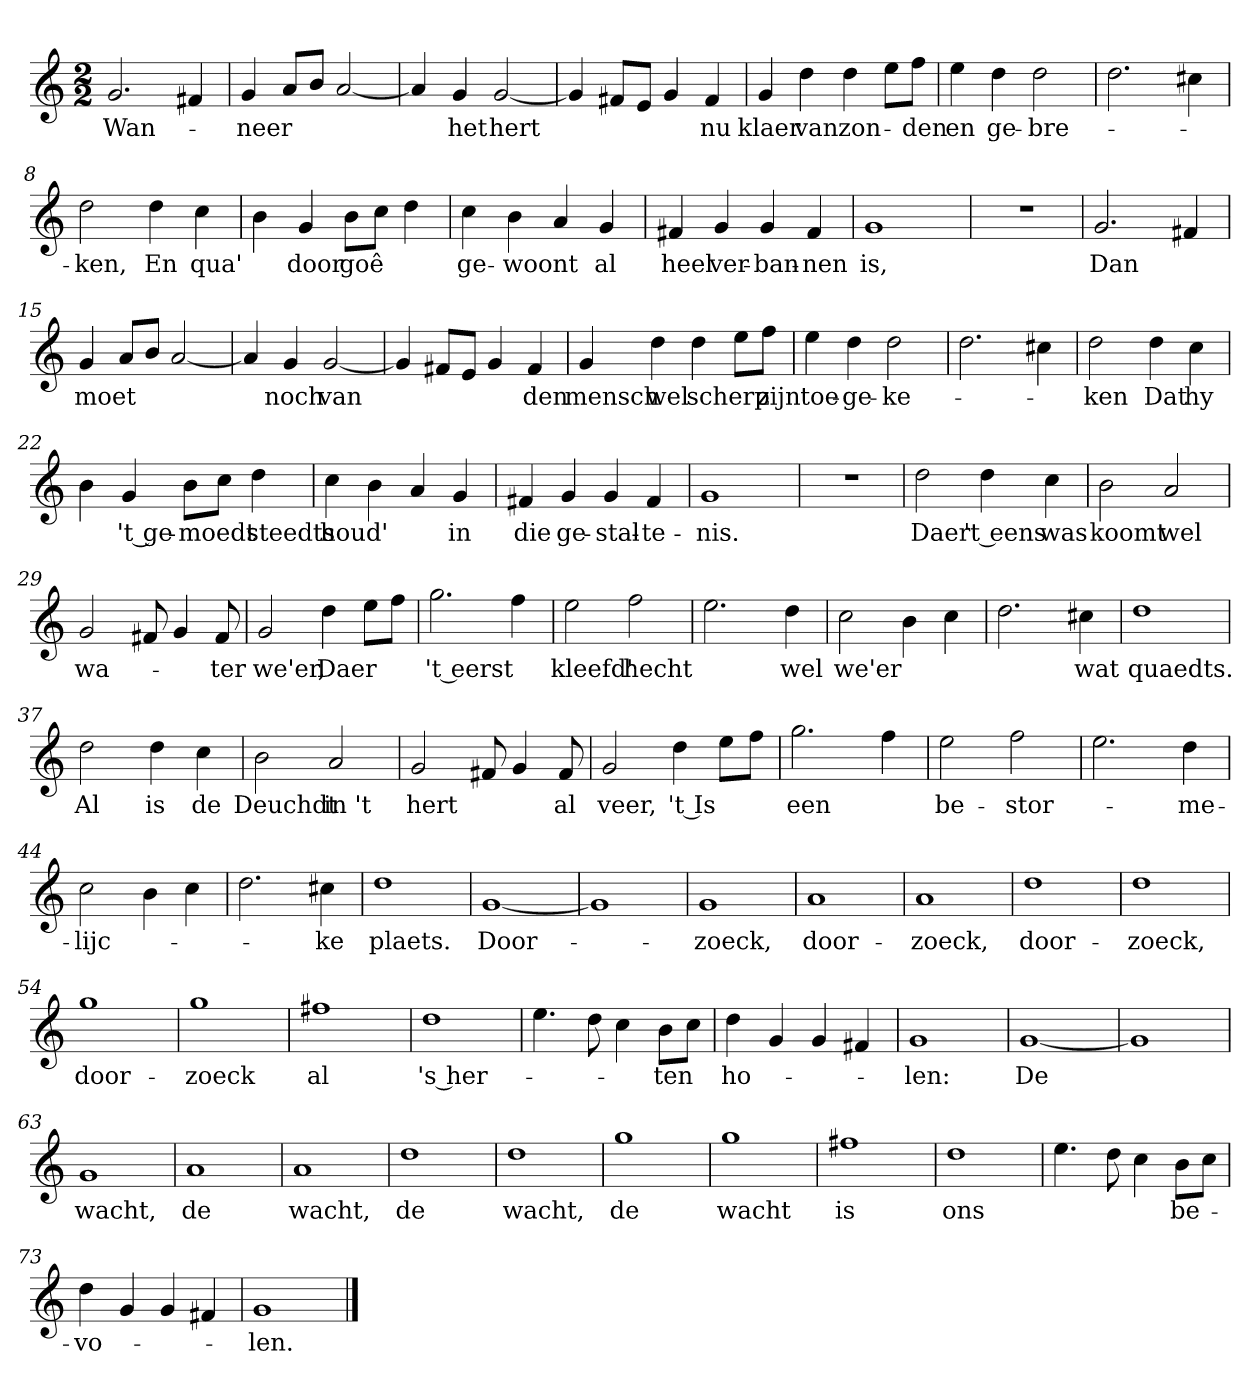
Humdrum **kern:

**kern	**text
*part1	*part1
*staff1	*staff1
*clefG2	*
*k[]	*
*G:mix	*
*M2/2	*
*MM120	*
=1	=1
2.g	Wan-
4f#X	.
=2	=2
4g	-neer
8a/L	.
8b/J	.
[2a	.
=3	=3
4a]	.
4g	het
[2g	hert
=4	=4
4g]	.
8f#X/L	.
8e/J	.
4g	.
4f#	nu
=5	=5
4g	klaer
4dd	van
4dd	zon-
8ee\L	.
8ff\J	-den
=6	=6
4ee	en
4dd	ge-
2dd	-bre-
=7	=7
2.dd	.
4cc#X	.
=8	=8
2dd	-ken,
4dd	En
4cc	qua'
=9	=9
4b	.
4g	door
8b\L	goê
8cc\J	.
4dd	.
=10	=10
4cc	ge-
4b	-woont
4a	.
4g	al
=11	=11
4f#X	heel
4g	ver-
4g	-ban-
4f#	-nen
=12	=12
1g	is,
=13	=13
1r	.
=14	=14
2.g	Dan
4f#X	.
=15	=15
4g	moet
8a/L	.
8b/J	.
[2a	.
=16	=16
4a]	.
4g	noch
[2g	van
=17	=17
4g]	.
8f#X/L	.
8e/J	.
4g	.
4f#	den
=18	=18
4g	mensch
4dd	wel
4dd	scherp
8ee\L	.
8ff\J	zijn
=19	=19
4ee	toe-
4dd	-ge-
2dd	-ke-
=20	=20
2.dd	.
4cc#X	.
=21	=21
2dd	-ken
4dd	Dat
4cc	hy
=22	=22
4b	.
4g	't ge-
8b\L	-moedt
8cc\J	.
4dd	steedts
=23	=23
4cc	houd'
4b	.
4a	.
4g	in
=24	=24
4f#X	die
4g	ge-
4g	-stal-
4f#	-te-
=25	=25
1g	-nis.
=26	=26
1r	.
=27	=27
2dd	Daer
4dd	't eens
4cc	was
=28	=28
2b	koomt
2a	wel
=29	=29
2g	wa-
8f#X	.
4g	.
8f#	-ter
=30	=30
2g	we'er,
4dd	Daer
8ee\L	.
8ff\J	.
=31	=31
2.gg	't eerst
4ff	.
=32	=32
2ee	kleefd'
2ff	hecht
=33	=33
2.ee	.
4dd	wel
=34	=34
2cc	we'er
4b	.
4cc	.
=35	=35
2.dd	.
4cc#X	wat
=36	=36
1dd	quaedts.
=37	=37
2dd	Al
4dd	is
4cc	de
=38	=38
2b	Deuchdt
2a	in 't
=39	=39
2g	hert
8f#X	.
4g	.
8f#	al
=40	=40
2g	veer,
4dd	't Is
8ee\L	.
8ff\J	.
=41	=41
2.gg	een
4ff	.
=42	=42
2ee	be-
2ff	-stor-
=43	=43
2.ee	.
4dd	-me-
=44	=44
2cc	-lijc-
4b	.
4cc	.
=45	=45
2.dd	.
4cc#X	-ke
=46	=46
1dd	plaets.
=47	=47
[1g	Door-
=48	=48
1g]	.
=49	=49
1g	-zoeck,
=50	=50
1a	door-
=51	=51
1a	-zoeck,
=52	=52
1dd	door-
=53	=53
1dd	-zoeck,
=54	=54
1gg	door-
=55	=55
1gg	-zoeck
=56	=56
1ff#X	al
=57	=57
1dd	's her-
=58	=58
4.ee	.
8dd	.
4cc	.
8b\L	-ten
8cc\J	.
=59	=59
4dd	ho-
4g	.
4g	.
4f#X	.
=60	=60
1g	-len:
=61	=61
[1g	De
=62	=62
1g]	.
=63	=63
1g	wacht,
=64	=64
1a	de
=65	=65
1a	wacht,
=66	=66
1dd	de
=67	=67
1dd	wacht,
=68	=68
1gg	de
=69	=69
1gg	wacht
=70	=70
1ff#X	is
=71	=71
1dd	ons
=72	=72
4.ee	.
8dd	.
4cc	.
8b\L	be-
8cc\J	.
=73	=73
4dd	-vo-
4g	.
4g	.
4f#X	.
=74	=74
1g	-len.
==	==
*-	*-
